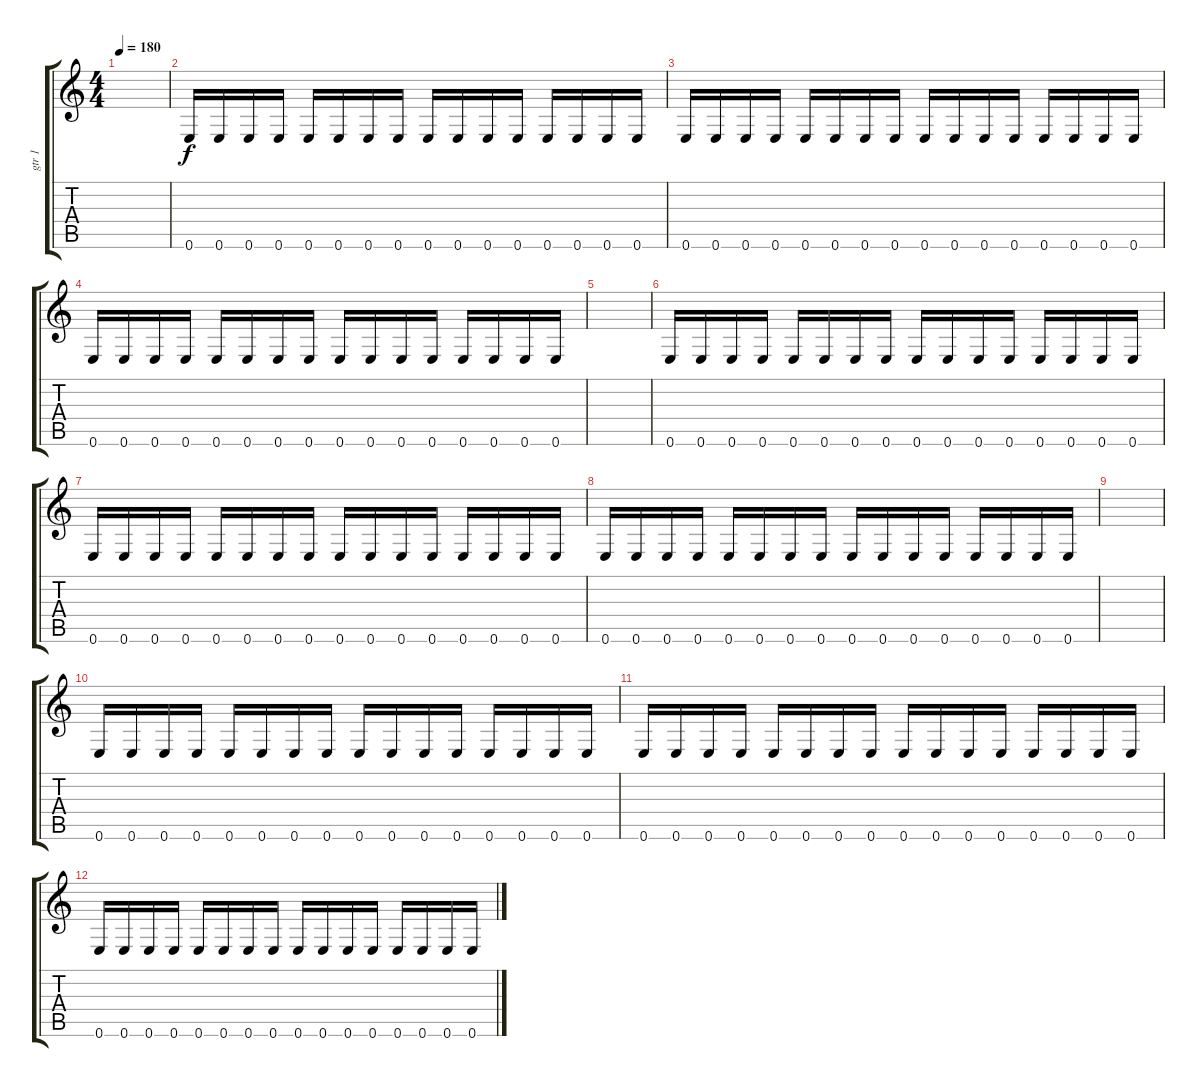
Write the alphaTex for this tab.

\track ("gtr 1" "gtr 1") {instrument electricguitarmuted}
\staff {score tabs}
\tuning (E4 B3 G3 D3 A2 E2) {hide}
\ts (4 4)
\tempo 180
\clef g2
\ks c
|
0.6.16{volume 14 instrument distortionguitar} 0.6.16 0.6.16 0.6.16 0.6.16 0.6.16 0.6.16 0.6.16 0.6.16 0.6.16 0.6.16 0.6.16 0.6.16 0.6.16 0.6.16 0.6.16 |
0.6.16{volume 14 instrument distortionguitar} 0.6.16 0.6.16 0.6.16 0.6.16 0.6.16 0.6.16 0.6.16 0.6.16 0.6.16 0.6.16 0.6.16 0.6.16 0.6.16 0.6.16 0.6.16 |
0.6.16{volume 14 instrument distortionguitar} 0.6.16 0.6.16 0.6.16 0.6.16 0.6.16 0.6.16 0.6.16 0.6.16 0.6.16 0.6.16 0.6.16 0.6.16 0.6.16 0.6.16 0.6.16 |
|
0.6.16{volume 14 instrument distortionguitar} 0.6.16 0.6.16 0.6.16 0.6.16 0.6.16 0.6.16 0.6.16 0.6.16 0.6.16 0.6.16 0.6.16 0.6.16 0.6.16 0.6.16 0.6.16 |
0.6.16{volume 14 instrument distortionguitar} 0.6.16 0.6.16 0.6.16 0.6.16 0.6.16 0.6.16 0.6.16 0.6.16 0.6.16 0.6.16 0.6.16 0.6.16 0.6.16 0.6.16 0.6.16 |
0.6.16{volume 14 instrument distortionguitar} 0.6.16 0.6.16 0.6.16 0.6.16 0.6.16 0.6.16 0.6.16 0.6.16 0.6.16 0.6.16 0.6.16 0.6.16 0.6.16 0.6.16 0.6.16 |
|
0.6.16{volume 14 instrument distortionguitar} 0.6.16 0.6.16 0.6.16 0.6.16 0.6.16 0.6.16 0.6.16 0.6.16 0.6.16 0.6.16 0.6.16 0.6.16 0.6.16 0.6.16 0.6.16 |
0.6.16{volume 14 instrument distortionguitar} 0.6.16 0.6.16 0.6.16 0.6.16 0.6.16 0.6.16 0.6.16 0.6.16 0.6.16 0.6.16 0.6.16 0.6.16 0.6.16 0.6.16 0.6.16 |
0.6.16{volume 14 instrument distortionguitar} 0.6.16 0.6.16 0.6.16 0.6.16 0.6.16 0.6.16 0.6.16 0.6.16 0.6.16 0.6.16 0.6.16 0.6.16 0.6.16 0.6.16 0.6.16
